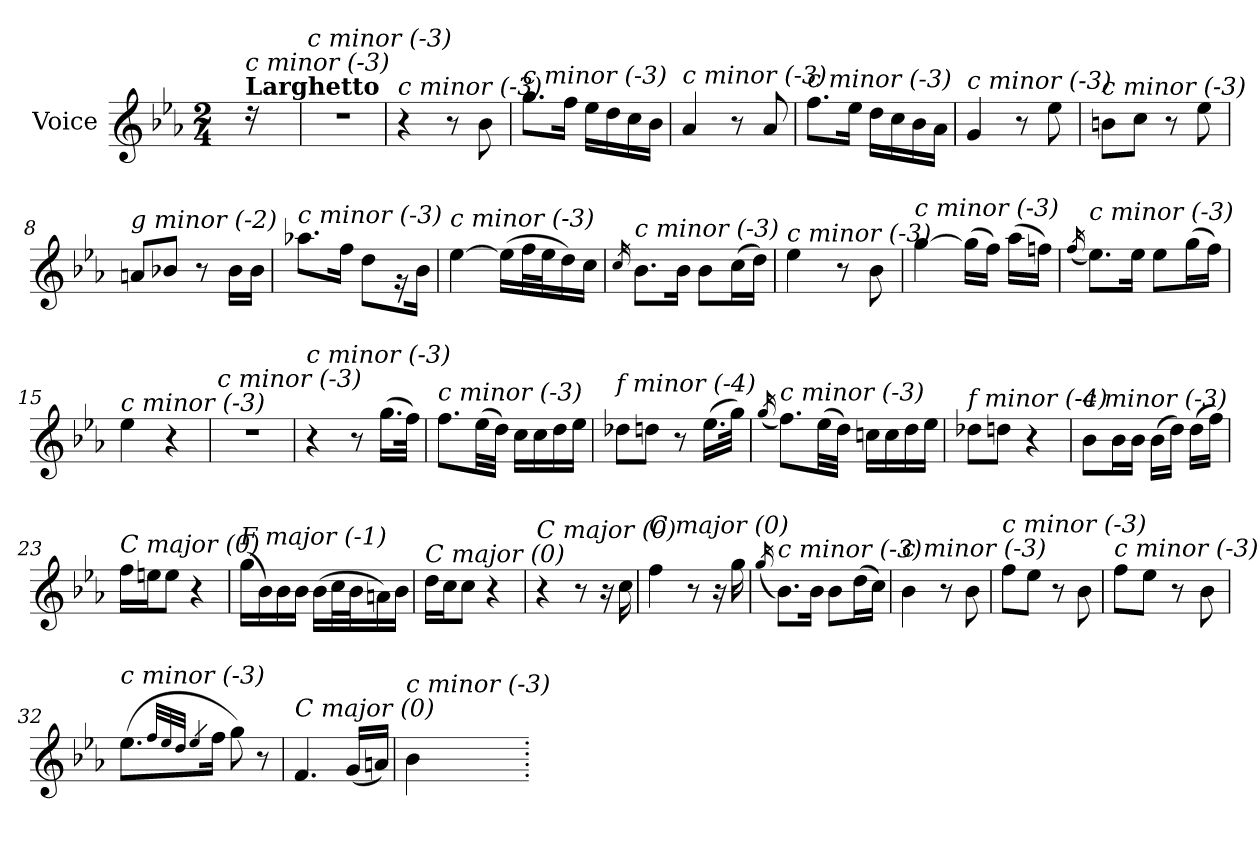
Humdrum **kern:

**kern
*part1
*staff1
*I"Voice
*I'V
*clefG2
*k[b-e-a-]
*M2/4
*MM36
=
!LO:TX:a:B:t=Larghetto
!LO:TX:i:t=c minor (-3)
16rdd
=1
!LO:TX:i:t=c minor (-3)
2r
=2
!LO:TX:i:t=c minor (-3)
4r
8r
8b-\
=3
!LO:TX:i:t=c minor (-3)
8.gg\L
16ff\Jk
16ee-\LL
16dd\
16cc\
16b-\JJ
=4
!LO:TX:i:t=c minor (-3)
4a-/
8r
8a-/
=5
!LO:TX:i:t=c minor (-3)
8.ff\L
16ee-\Jk
16dd\LL
16cc\
16b-\
16a-\JJ
=6
!LO:TX:i:t=c minor (-3)
4g/
8r
8ee-\
=7
!LO:TX:i:t=c minor (-3)
8bn\L
8cc\J
8r
8ee-\
!!LO:LB:g=z
=8
!LO:TX:i:t=g minor (-2)
8an/L
8b-X/J
8r
16b-\LL
16b-\JJ
=9
!LO:TX:i:t=c minor (-3)
8.aa-X\L
16ff\Jk
8dd\L
16rg
16b-\Jk
=10
!LO:TX:i:t=c minor (-3)
[4ee-\
(>16ee-\LL]
32ff\L
32ee-\J
16dd\)
16cc\JJ
=11
16qcc/
!LO:TX:i:t=c minor (-3)
8.b-\L
16b-\Jk
8b-\L
(>16cc\L
16dd\JJ)
=12
!LO:TX:i:t=c minor (-3)
4ee-\
8r
8b-\
=13
!LO:TX:i:t=c minor (-3)
[4gg\
(>16gg\LL]
16ff\JJ)
(>16aa-\LL
16ffn\JJ)
=14
(<16qff/
!LO:TX:i:t=c minor (-3)
8.ee-\L)
16ee-\Jk
8ee-\L
(>16gg\L
16ff\JJ)
!!LO:LB:g=z
=15
!LO:TX:i:t=c minor (-3)
4ee-\
4r
=16
!LO:TX:i:t=c minor (-3)
2r
=17
!LO:TX:i:t=c minor (-3)
4r
8r
(>16.gg\LL
32ff\JJk)
=18
!LO:TX:i:t=c minor (-3)
8.ff\L
(>32ee-\LL
32dd\JJJ)
16cc\LL
16cc\
16dd\
16ee-\JJ
=19
!LO:TX:i:t=f minor (-4)
8dd-Xi\L
8dd\J
8r
(>16.ee-\LL
32gg\JJk)
=20
(<16qgg/
!LO:TX:i:t=c minor (-3)
8.ff\L)
(>32ee-\LL
32dd\JJJ)
16ccn\LL
16cc\
16dd\
16ee-\JJ
=21
!LO:TX:i:t=f minor (-4)
8dd-Xi\L
8dd\J
4r
!!LO:LB:g=z
=22
!LO:TX:i:t=c minor (-3)
8b-\L
16b-\L
16b-\JJ
(>16b-\LL
16dd\JJ)
(>16dd\LL
16ff\JJ)
=23
!LO:TX:i:t=C major (0)
16ff\LL
16een\J
8ee\J
4r
=24
!LO:TX:i:t=F major (-1)
(>16gg\LL
16b-\)
16b-\
16b-\JJ
(>16b-\LL
32cc\L
32b-\J
16an\)
16b-\JJ
=25
!LO:TX:i:t=C major (0)
16dd\LL
16cc\J
8cc\J
4r
=26
!LO:TX:i:t=C major (0)
4r
8r
16r
16cc\
!!LO:LB:g=z
=27
!LO:TX:i:t=C major (0)
4ff\
8r
16r
16gg\
=28
(<16qgg/
!LO:TX:i:t=c minor (-3)
8.b-\L)
16b-\Jk
8b-\L
(>16dd\L
16cc\JJ)
=29
!LO:TX:i:t=c minor (-3)
4b-\
8r
8b-\
=30
!LO:TX:i:t=c minor (-3)
8ff\L
8ee-\J
8r
8b-\
=31
!LO:TX:i:t=c minor (-3)
8ff\L
8ee-\J
8r
8b-\
=32
!LO:TX:i:t=c minor (-3)
(>8.ee-\L
32qff/LLL
32qee-/
32qdd/JJJ
4qee-/
16ff\Jk
8gg\)
8r
=33
!LO:TX:i:t=C major (0)
4.f/
(<16g/LL
16an/JJ)
=34
!LO:TX:i:t=c minor (-3)
4b-\
=.
*-
